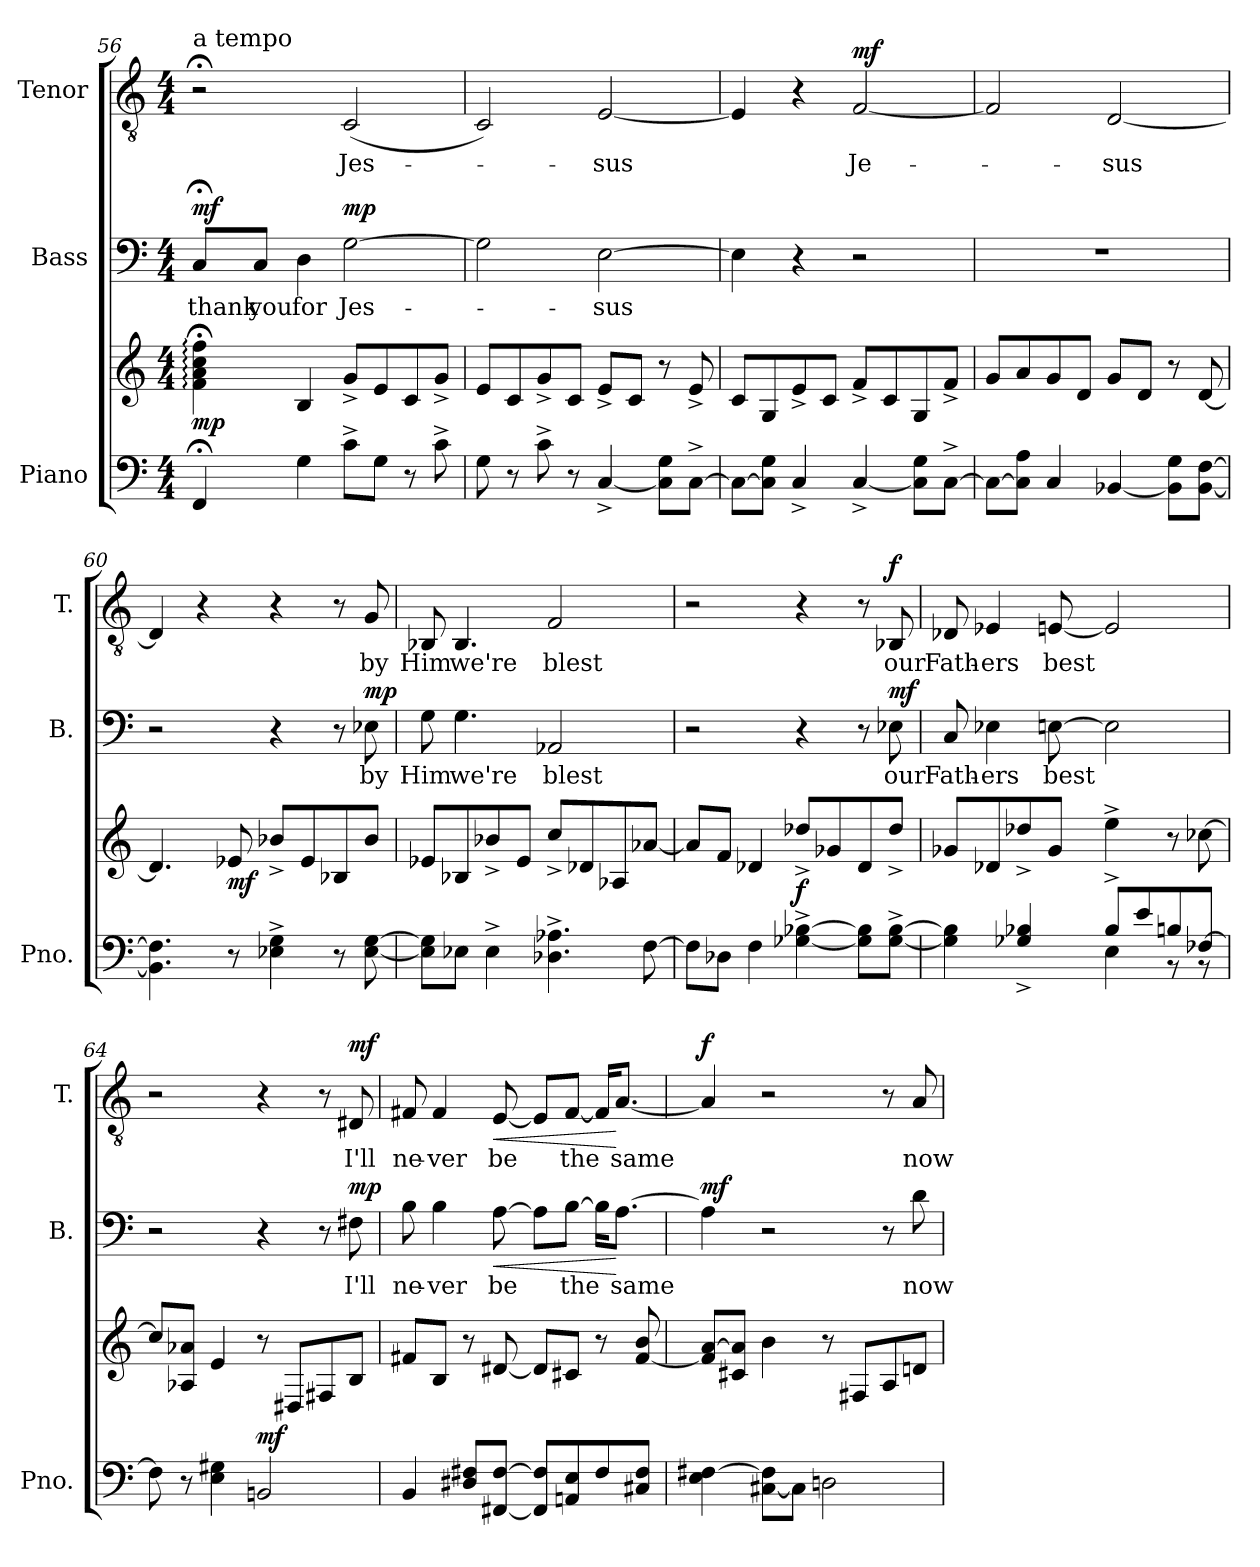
**kern	**kern	**dynam	**kern	**text	**dynam	**kern	**text	**dynam
*part3	*part3	*part3	*part2	*part2	*part2	*part1	*part1	*part1
*staff4	*staff3	*staff3/4	*staff2	*staff2	*staff2	*staff1	*staff1	*staff1
*I"Piano	*	*	*I"Bass	*	*	*I"Tenor	*	*
*I'Pno.	*	*	*I'B.	*	*	*I'T.	*	*
*clefF4	*clefG2	*	*clefF4	*	*	*clefGv2	*	*
*	*	*	*	*	*	*ITrd-7c-12	*	*
*k[]	*k[]	*	*k[]	*	*	*k[]	*	*
*M4/4	*M4/4	*	*M4/4	*	*	*M4/4	*	*
*MM100	*MM100	*	*MM100	*	*	*MM100	*	*
=56	=56	=56	=56	=56	=56	=56	=56	=56
!	!	!	!	!	!	!LO:TX:a:t=a tempo	!	!
!	!	!LO:DY:b	!	!	!LO:DY:a	!	!	!
4FF;</	4f\;<: 4a\;<: 4cc\;<: 4ff\;<:	mp	8C;</L	thank	mf	2r;<	.	.
.	.	.	8C/J	you	.	.	.	.
4G\	4B/	.	4D\	for	.	.	.	.
!	!	!	!	!	!LO:DY:a	!	!	!
8c^\L	8g^/L	.	[2G\	Jes-	mp	(>2c/	Jes-	.
8G\J	8e/	.	.	.	.	.	.	.
8r	8c/	.	.	.	.	.	.	.
8c^\	8g^/J	.	.	.	.	.	.	.
!!LO:LB:g=z
=57	=57	=57	=57	=57	=57	=57	=57	=57
8G\	8e/L	.	2G\]	.	.	2c/)	.	.
8r	8c/	.	.	.	.	.	.	.
8c^\	8g^/	.	.	.	.	.	.	.
8r	8c/J	.	.	.	.	.	.	.
[4C^/	8e^/L	.	[2E\	-sus	.	[2e/	-sus	.
.	8c/J	.	.	.	.	.	.	.
8C\] 8G\L	8r	.	.	.	.	.	.	.
[8C^\J	8e^/	.	.	.	.	.	.	.
=58	=58	=58	=58	=58	=58	=58	=58	=58
8C\L_	8c/L	.	4E\]	.	.	4e/]	.	.
8C\] 8G\J	8G/	.	.	.	.	.	.	.
4C^/	8e^/	.	4r	.	.	4r	.	.
.	8c/J	.	.	.	.	.	.	.
!	!	!	!	!	!	!	!	!LO:DY:a
[4C^/	8f^/L	.	2r	.	.	[2f/	Je-	mf
.	8c/	.	.	.	.	.	.	.
8C\] 8G\L	8G/	.	.	.	.	.	.	.
[8C^\J	8f^/J	.	.	.	.	.	.	.
=59	=59	=59	=59	=59	=59	=59	=59	=59
8C\L_	8g/L	.	1r	.	.	2f/]	.	.
8C\] 8A\J	8a/	.	.	.	.	.	.	.
4C/	8g/	.	.	.	.	.	.	.
.	8d/J	.	.	.	.	.	.	.
[4BB-X/	8g/L	.	.	.	.	[2d/	-sus	.
.	8d/J	.	.	.	.	.	.	.
8BB-\] 8G\L	8r	.	.	.	.	.	.	.
[8BB-\ [8F\J	[8d/	.	.	.	.	.	.	.
=60	=60	=60	=60	=60	=60	=60	=60	=60
4.BB-\] 4.F\]	4.d/]	.	2r	.	.	4d/]	.	.
.	.	.	.	.	.	4r	.	.
!	!	!LO:DY:b	!	!	!	!	!	!
8r	8e-X/	mf	.	.	.	.	.	.
4E-X\^ 4G\^	8b-X^/L	.	4r	.	.	4r	.	.
.	8e-/	.	.	.	.	.	.	.
8r	8B-X/	.	8r	.	.	8r	.	.
!	!	!	!	!	!LO:DY:a	!	!	!
[8E-\ [8G\	8b-/J	.	8E-X\	by	mp	8g/	by	.
!!LO:PB:g=z
=61	=61	=61	=61	=61	=61	=61	=61	=61
8E-\] 8G\]L	8e-X/L	.	8G\	Him	.	8B-X/	Him	.
8E-X\J	8B-X/	.	4.G\	we're	.	4.B-/	we're	.
4E-^\	8b-X^/	.	.	.	.	.	.	.
.	8e-/J	.	.	.	.	.	.	.
4.D-X\^ 4.A-X\^	8cc^/L	.	2AA-X/	blest	.	2f/	blest	.
.	8d-X/	.	.	.	.	.	.	.
.	8A-X/	.	.	.	.	.	.	.
[8F\	[8a-X/J	.	.	.	.	.	.	.
=62	=62	=62	=62	=62	=62	=62	=62	=62
8F\L]	8a-/L]	.	2r	.	.	2r	.	.
8D-X\J	8f/J	.	.	.	.	.	.	.
4F\	4d-X/	.	.	.	.	.	.	.
!	!	!LO:DY:b	!	!	!	!	!	!
[4G-X\^ [4B-X\^	8dd-X^/L	f	4r	.	.	4r	.	.
.	8g-X/	.	.	.	.	.	.	.
8G-\] 8B-\]L	8d-/	.	8r	.	.	8r	.	.
!	!	!	!	!	!LO:DY:a	!	!	!LO:DY:a
[8G-\^ [8B-\^J	8dd-^/J	.	8E-X\	our	mf	8B-X/	our	f
=63	=63	=63	=63	=63	=63	=63	=63	=63
*^	*	*	*	*	*	*	*	*
4G-\] 4B-\]	2ryy	8g-X/L	.	8C/	Fath-	.	8d-X/	Fath-	.
.	.	8d-X/	.	4E-X\	-ers	.	4e-X/	-ers	.
4G-X/^ 4B-X/^	.	8dd-X^/	.	.	.	.	.	.	.
.	.	8g-/J	.	[8En\	best	.	[8en/	best	.
8B-^/L	4E\	4ee^\	.	2E\]	.	.	2e/]	.	.
8e/	.	.	.	.	.	.	.	.	.
8Bn/	8r	8r	.	.	.	.	.	.	.
[8F-X/J	8r	[8cc-X\	.	.	.	.	.	.	.
*v	*v	*	*	*	*	*	*	*	*
!!LO:LB:g=z
=64	=64	=64	=64	=64	=64	=64	=64	=64
8F-\]	8cc-/L]	.	2r	.	.	2r	.	.
8r	8A-X/ 8a-X/J	.	.	.	.	.	.	.
4E\ 4G#X\	4e/	.	.	.	.	.	.	.
!	!	!LO:DY:a=2	!	!	!	!	!	!
2BBn/	8r	mf	4r	.	.	4r	.	.
.	8D#X/L	.	.	.	.	.	.	.
.	8F#X/	.	8r	.	.	8r	.	.
!	!	!	!	!	!LO:DY:a	!	!	!LO:DY:a
.	8B/J	.	8F#X\	I'll	mp	8d#X/	I'll	mf
=65	=65	=65	=65	=65	=65	=65	=65	=65
4BB/	8f#X/L	.	8B\	ne-	.	8f#X/	ne-	.
.	8B/J	.	4B\	-ver	.	4f#/	-ver	.
8D#X/ 8F#X/L	8r	.	.	.	.	.	.	.
!	!	!	!	!	!LO:HP:b	!	!	!LO:HP:b
[8FF#X/ [8F#/J	[8d#X/	.	[8A\	be	<	[8e/	be	<
8FF#/] 8F#/]L	8d#/L]	.	8A\L]	.	.	8e/L]	.	.
8AAn/ 8E/	8c#X/J	.	[8B\J	the	.	[8f#/J	the	.
8F#/	8r	.	16B\KL]	.	.	16f#/KL]	.	.
.	.	.	[8.A\J	same	[	[8.a/J	same	[
8C#X/ 8F#/J	[8f#/ 8b/	.	.	.	.	.	.	.
=66	=66	=66	=66	=66	=66	=66	=66	=66
!	!	!	!	!	!LO:DY:a	!	!	!LO:DY:a
4E\ [4F#X\	8f#/] [8a/L	.	4A\]	.	mf	4a/]	.	f
.	8c#X/ 8a/]J	.	.	.	.	.	.	.
[8C#X\ 8F#\]L	4b\	.	2r	.	.	2r	.	.
8C#\J]	.	.	.	.	.	.	.	.
2Dn\	8r	.	.	.	.	.	.	.
.	8F#X/L	.	.	.	.	.	.	.
.	8A/	.	8r	.	.	8r	.	.
.	8dn/J	.	8d\	now	.	8a/	now	.
=	=	=	=	=	=	=	=	=
*-	*-	*-	*-	*-	*-	*-	*-	*-
